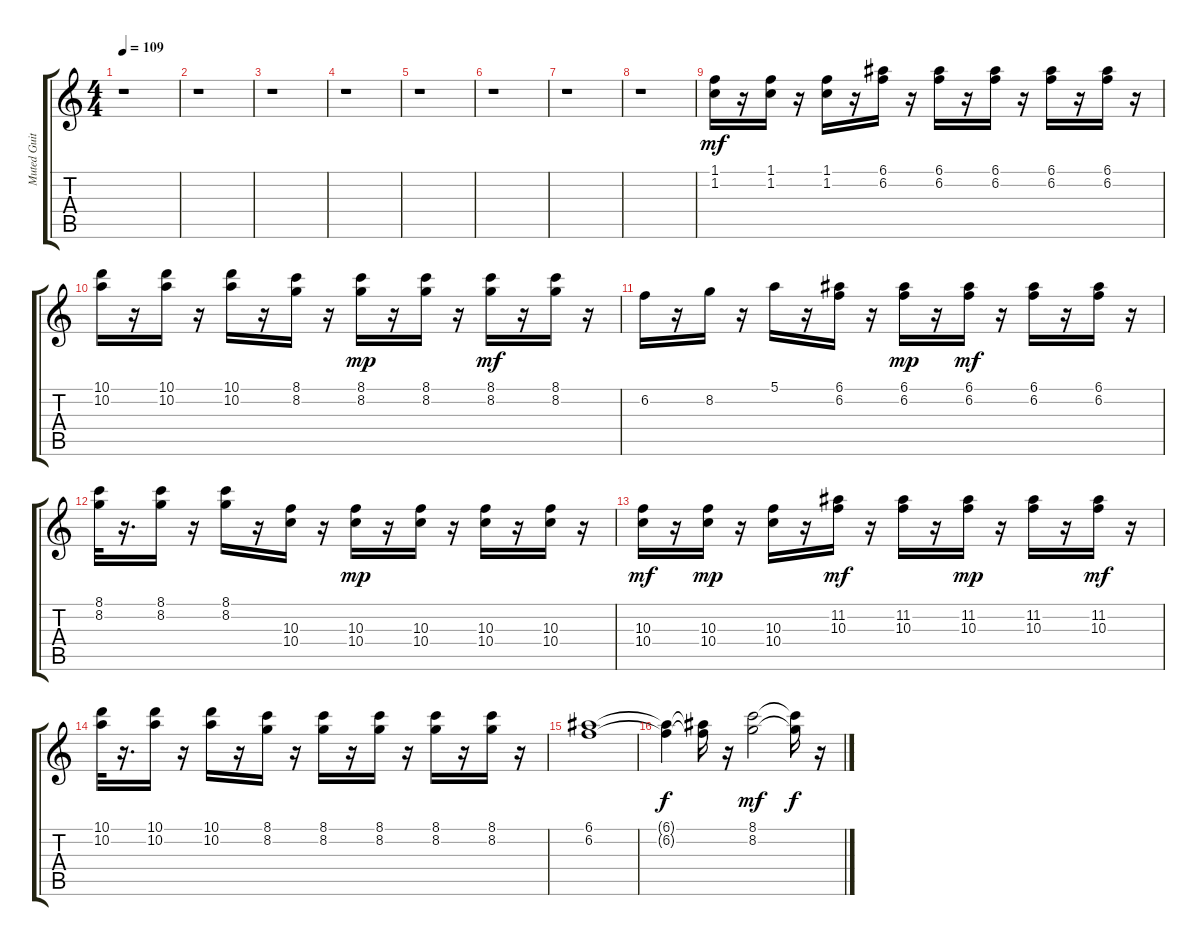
\track ("Muted Guitar        " "Muted Guit") {instrument electricguitarmuted}
\staff {score tabs}
\tuning (E4 B3 G3 D3 A2 E2) {hide}
\ts (4 4)
\tempo 109
\clef g2
\ks c
r.1{dy f} |
r.1 |
r.1 |
r.1 |
r.1 |
r.1 |
r.1 |
r.1 |
(1.1 1.2).16{dy mf} r.16 (1.1 1.2).16 r.16 (1.1 1.2).16 r.16 (6.1 6.2).16 r.16 (6.1 6.2).16 r.16 (6.1 6.2).16 r.16 (6.1 6.2).16 r.16 (6.1 6.2).16 r.16 |
(10.1 10.2).16 r.16 (10.1 10.2).16 r.16 (10.1 10.2).16 r.16 (8.1 8.2).16 r.16 (8.1 8.2).16{dy mp} r.16 (8.1 8.2).16 r.16 (8.1 8.2).16{dy mf} r.16 (8.1 8.2).16 r.16 |
6.2.16 r.16 8.2.16 r.16 5.1.16 r.16 (6.1 6.2).16 r.16 (6.1 6.2).16{dy mp} r.16 (6.1 6.2).16{dy mf} r.16 (6.1 6.2).16 r.16 (6.1 6.2).16 r.16 |
(8.1 8.2).32 r.16{d} (8.1 8.2).16 r.16 (8.1 8.2).16 r.16 (10.3 10.4).16 r.16 (10.3 10.4).16{dy mp} r.16 (10.3 10.4).16 r.16 (10.3 10.4).16 r.16 (10.3 10.4).16 r.16 |
(10.3 10.4).16{dy mf} r.16 (10.3 10.4).16{dy mp} r.16 (10.3 10.4).16 r.16 (11.2 10.3).16{dy mf} r.16 (11.2 10.3).16 r.16 (11.2 10.3).16{dy mp} r.16 (11.2 10.3).16 r.16 (11.2 10.3).16{dy mf} r.16 |
(10.1 10.2).32 r.16{d} (10.1 10.2).16 r.16 (10.1 10.2).16 r.16 (8.1 8.2).16 r.16 (8.1 8.2).16 r.16 (8.1 8.2).16 r.16 (8.1 8.2).16 r.16 (8.1 8.2).16 r.16 |
(6.1 6.2).1 |
(6.1{t} 6.2{t}).4{dy f} (6.1{t} 6.2{t}).16 r.16 (8.1 8.2).2{dy mf} (8.1{t} 8.2{t}).16{dy f} r.16
